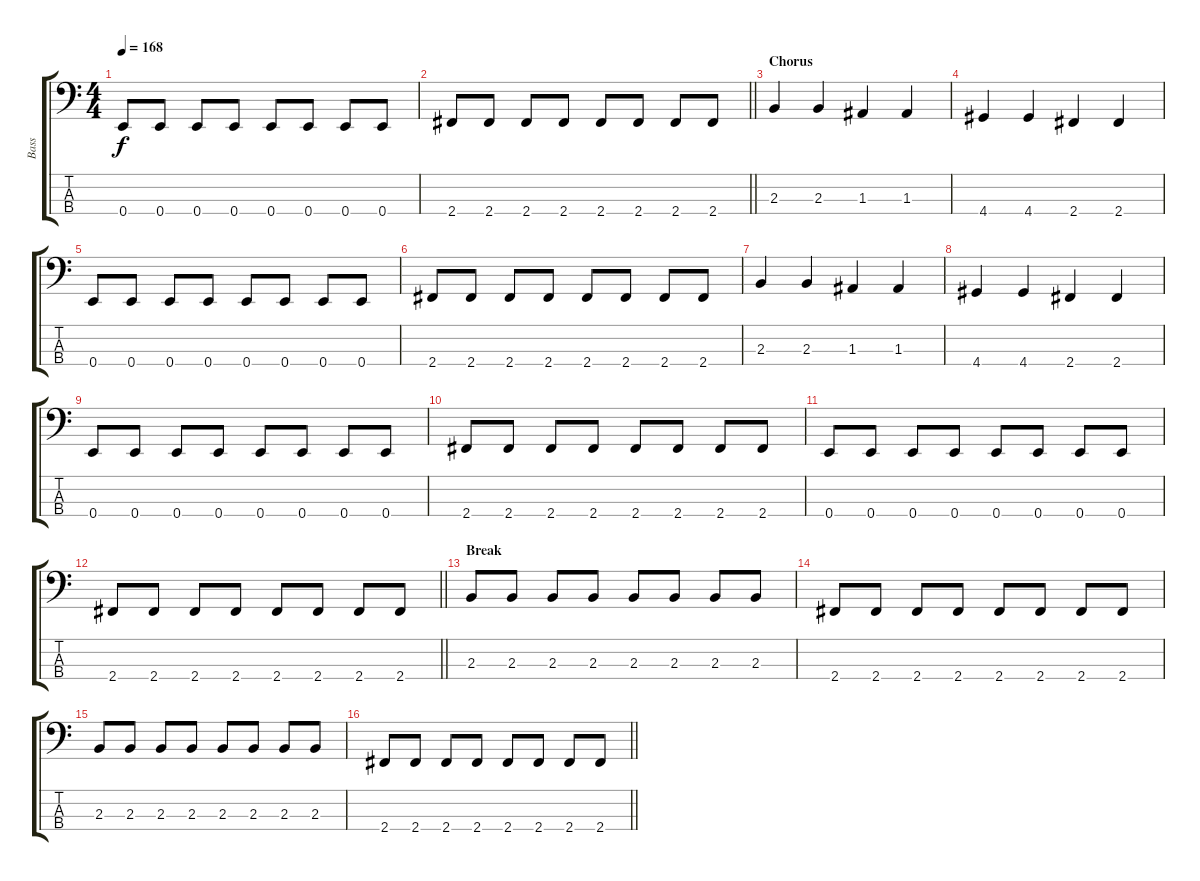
\track ("Bass" "Bass") {instrument electricbassfinger}
\staff {score tabs}
\tuning (G2 D2 A1 E1) {hide}
\ts (4 4)
\tempo 168
\clef f4
\ks c
0.4.8{dy f} 0.4.8 0.4.8 0.4.8 0.4.8 0.4.8 0.4.8 0.4.8 |
\barLineRight lightlight
2.4.8 2.4.8 2.4.8 2.4.8 2.4.8 2.4.8 2.4.8 2.4.8 |
\section ("" "Chorus")
2.3.4 2.3.4 1.3.4 1.3.4 |
4.4.4 4.4.4 2.4.4 2.4.4 |
0.4.8 0.4.8 0.4.8 0.4.8 0.4.8 0.4.8 0.4.8 0.4.8 |
2.4.8 2.4.8 2.4.8 2.4.8 2.4.8 2.4.8 2.4.8 2.4.8 |
2.3.4 2.3.4 1.3.4 1.3.4 |
4.4.4 4.4.4 2.4.4 2.4.4 |
0.4.8 0.4.8 0.4.8 0.4.8 0.4.8 0.4.8 0.4.8 0.4.8 |
2.4.8 2.4.8 2.4.8 2.4.8 2.4.8 2.4.8 2.4.8 2.4.8 |
0.4.8 0.4.8 0.4.8 0.4.8 0.4.8 0.4.8 0.4.8 0.4.8 |
\barLineRight lightlight
2.4.8 2.4.8 2.4.8 2.4.8 2.4.8 2.4.8 2.4.8 2.4.8 |
\section ("" "Break")
2.3.8 2.3.8 2.3.8 2.3.8 2.3.8 2.3.8 2.3.8 2.3.8 |
2.4.8 2.4.8 2.4.8 2.4.8 2.4.8 2.4.8 2.4.8 2.4.8 |
2.3.8 2.3.8 2.3.8 2.3.8 2.3.8 2.3.8 2.3.8 2.3.8 |
\barLineRight lightlight
2.4.8 2.4.8 2.4.8 2.4.8 2.4.8 2.4.8 2.4.8 2.4.8
